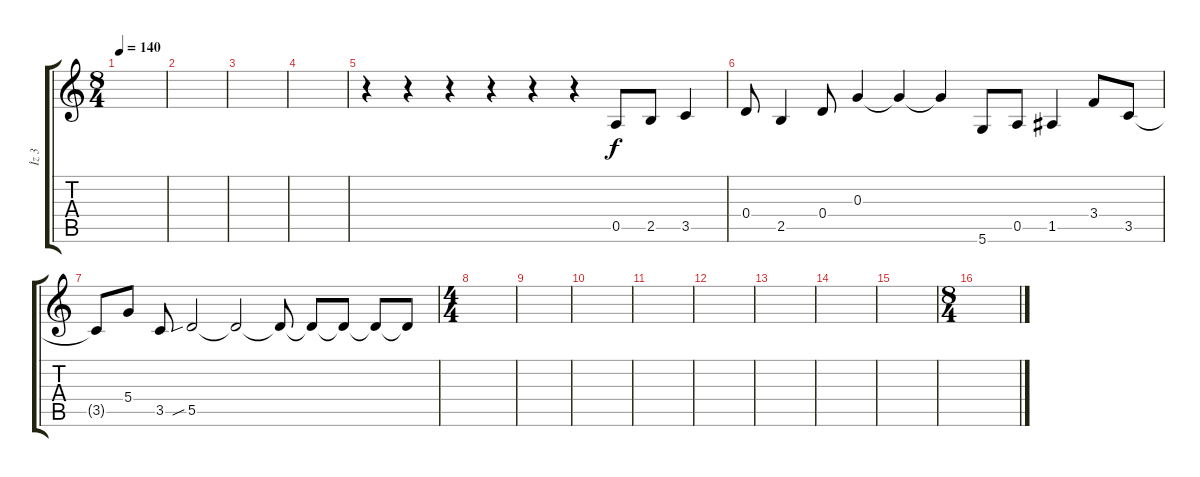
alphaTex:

\track ("İz 3" "İz 3") {instrument electricguitarclean}
\staff {score tabs}
\tuning (E4 B3 G3 D3 A2 D2) {hide}
\ts (8 4)
\tempo 140
\clef g2
\ks c
|
|
|
|
r.4 r.4 r.4 r.4 r.4 r.4 0.5.8 2.5.8 3.5.4 |
0.4.8 2.5.4 0.4.8 0.3.4 0.3{t}.4 0.3{t}.4 5.6.8 0.5.8 1.5.4 3.4.8 3.5.8 |
3.5{t}.8 5.4.8 3.5.8 5.5{sib}.2 5.5{t}.2 5.5{t}.8 5.5{t}.8 5.5{t}.8 5.5{t}.8 5.5{t}.8 |
\ts (4 4)
|
|
|
|
|
|
|
|
\ts (8 4)
